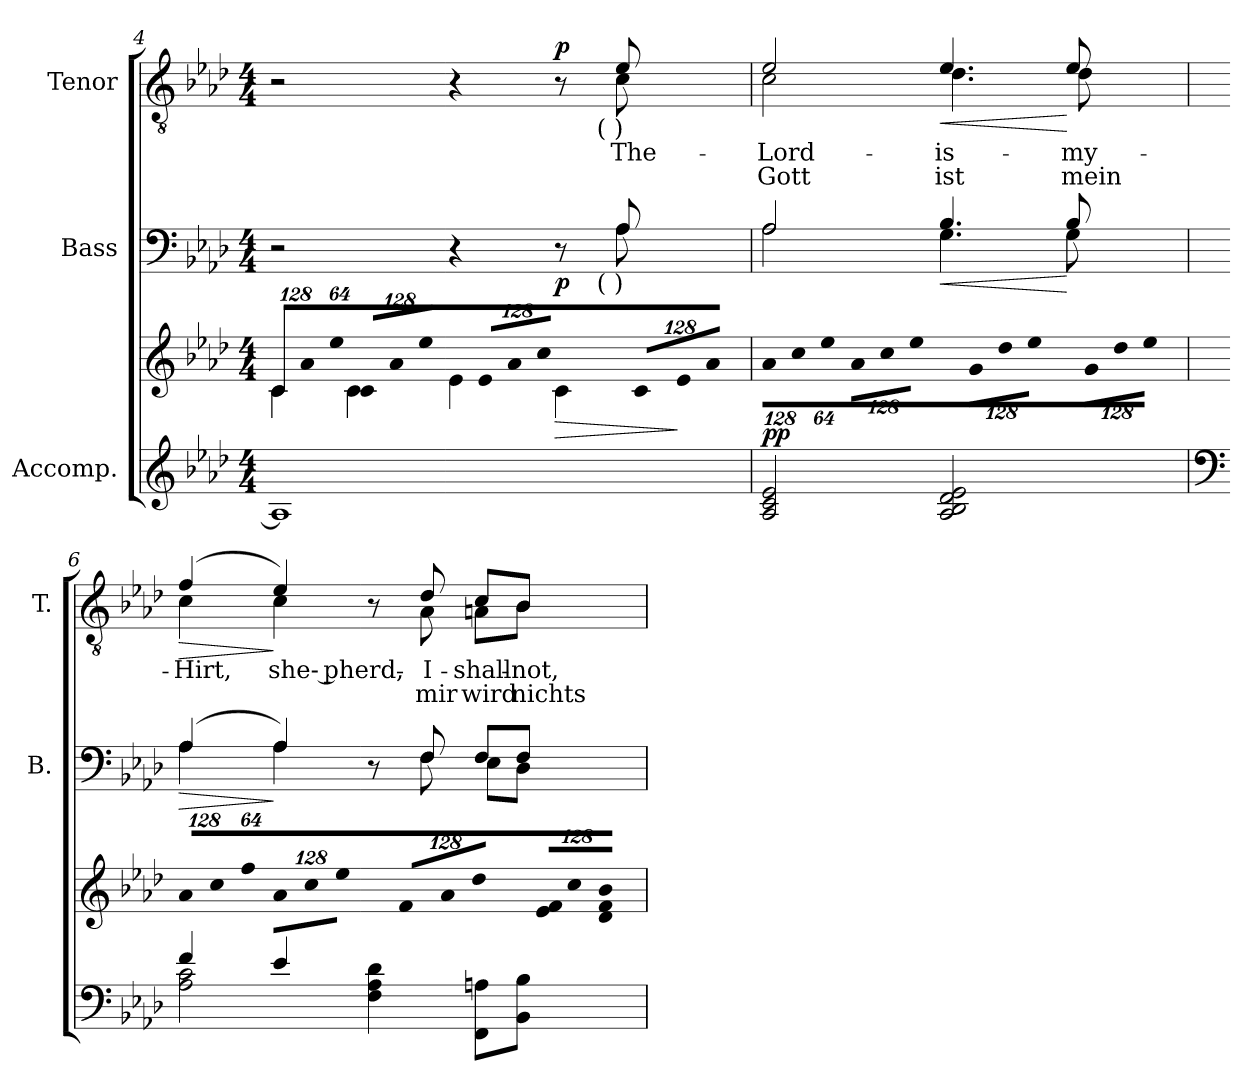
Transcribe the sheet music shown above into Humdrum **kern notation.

**kern	**kern	**dynam	**kern	**dynam	**kern	**text	**text	**dynam
*part3	*part3	*part3	*part2	*part2	*part1	*part1	*part1	*part1
*staff4	*staff3	*staff3/4	*staff2	*staff2	*staff1	*staff1	*staff1	*staff1
*I"Accomp.	*	*	*I"Bass	*	*I"Tenor	*	*	*
*	*	*	*I'B.	*	*I'T.	*	*	*
*clefG2	*clefG2	*	*clefF4	*	*clefGv2	*	*	*
*	*	*	*	*	*ITrd7c12	*	*	*
*k[b-e-a-d-]	*k[b-e-a-d-]	*	*k[b-e-a-d-]	*	*k[b-e-a-d-]	*	*	*
*A-:	*A-:	*	*A-:	*	*A-:	*	*	*
*M4/4	*M4/4	*	*M4/4	*	*M4/4	*	*	*
*	*Xbrackettup	*	*	*	*	*	*	*
=4	=4	=4	=4	=4	=4	=4	=4	=4
!	!LO:N:vis=8	!	!	!	!	!	!	!
*	*^	*	*^	*	*^	*	*	*
*	*	*	*	*	*^	*	*	*^	*	*	*
1A-i]	1024%85ci/L	4ci\	.	2r	2..ryy	2ryy	.	2r	2..ryy	2ryy	.	.	.
!	!LO:N:vis=8	!	!	!	!	!	!	!	!	!	!	!	!
.	1024%85a-i/	.	.	.	.	.	.	.	.	.	.	.	.
!	!LO:N:vis=8	!	!	!	!	!	!	!	!	!	!	!	!
.	512%43ee-i/J	.	.	.	.	.	.	.	.	.	.	.	.
!	!LO:N:vis=8	!	!	!	!	!	!	!	!	!	!	!	!
.	1024%85ci/L	4ci\	.	.	.	.	.	.	.	.	.	.	.
!	!LO:N:vis=8	!	!	!	!	!	!	!	!	!	!	!	!
.	1024%85a-i/	.	.	.	.	.	.	.	.	.	.	.	.
!	!LO:N:vis=8	!	!	!	!	!	!	!	!	!	!	!	!
.	512%43ee-i/J	.	.	.	.	.	.	.	.	.	.	.	.
!	!LO:N:vis=8	!	!	!	!	!	!	!	!	!	!	!	!
.	1024%85e-i/L	4e-i\	.	4r	.	4ryy	.	4r	.	4ryy	.	.	.
!	!LO:N:vis=8	!	!	!	!	!	!	!	!	!	!	!	!
.	1024%85a-i/	.	.	.	.	.	.	.	.	.	.	.	.
!	!LO:N:vis=8	!	!	!	!	!	!	!	!	!	!	!	!
.	512%43cci/J	.	.	.	.	.	.	.	.	.	.	.	.
!	!LO:N:vis=8	!	!LO:HP:b	!	!	!	!	!	!	!	!	!	!
.	1024%85ci/L	4ci\	>	8r	.	16ryy	p	8r	.	16ryy	.	.	p
.	.	.	.	.	.	64ryy	.	.	.	64ryy	.	.	.
.	.	.	.	.	.	256ryy	.	.	.	256ryy	.	.	.
.	.	.	.	.	.	1024ryy	.	.	.	1024ryy	.	.	.
!	!	!	!	!	!	!	!	!	!	!LO:TX:b:t=(    )	!	!	!
!	!	!	!	!	!	!LO:TX:b:t=(    )	!	!	!	!	!	!	!
!	!LO:N:vis=8	!	!	!	!	!	!	!	!	!	!	!	!
.	1024%85e-i/	.	.	.	.	8ryy	.	.	.	8ryy	.	.	.
!	!	!	!	!	!	!	!	!	!	!	!LO:LY:b:color=#000000	!	!
.	.	.	.	8A-i/	8A-i\	.	.	8E-i/	8Ci\	.	The-	.	.
!	!LO:N:vis=8	!	!	!	!	!	!	!	!	!	!	!	!
.	512%43a-i/J	.	.	.	.	.	.	.	.	.	.	.	.
.	.	.	.	.	.	32ryy	.	.	.	32ryy	.	.	.
.	.	.	.	.	.	128ryy	.	.	.	128ryy	.	.	.
.	.	.	.	.	.	512.ryy	.	.	.	512.ryy	.	.	.
*	*v	*v	*	*	*	*	*	*	*	*	*	*	*
.	.	]	.	.	.	.	.	.	.	.	.	.
!!LO:LB:g=z
=5	=5	=5	=5	=5	=5	=5	=5	=5	=5	=5	=5	=5
!	!LO:N:vis=8	!	!	!	!	!	!	!	!	!	!	!
*	*	*	*	*v	*v	*	*	*	*	*	*	*
*	*	*	*	*	*	*v	*v	*v	*	*	*
*	*	*	*	*^	*	*^	*	*	*
*	*	*	*	*	*	*	*	*^	*	*	*
!	!	!	!	!	!	!	!	!	!	!LO:LY:b:color=#000000	!LO:LY:b:color=#000000	!
*	*	*	*	*v	*v	*	*	*	*	*	*	*
*	*	*	*	*	*	*	*v	*v	*	*	*
2A-i/ 2ci 2e-i	1024%85a-i\L	pp	2A-i/	2A-i\	.	2E-i/	2Ci\	-Lord-	Gott	.
!	!LO:N:vis=8	!	!	!	!	!	!	!	!	!
.	1024%85cci\	.	.	.	.	.	.	.	.	.
!	!LO:N:vis=8	!	!	!	!	!	!	!	!	!
.	512%43ee-i\J	.	.	.	.	.	.	.	.	.
!	!LO:N:vis=8	!	!	!	!	!	!	!	!	!
.	1024%85a-i\L	.	.	.	.	.	.	.	.	.
!	!LO:N:vis=8	!	!	!	!	!	!	!	!	!
.	1024%85cci\	.	.	.	.	.	.	.	.	.
!	!LO:N:vis=8	!	!	!	!	!	!	!	!	!
.	512%43ee-i\J	.	.	.	.	.	.	.	.	.
!	!LO:N:vis=8	!	!	!	!LO:HP:b	!	!	!	!	!
!	!	!	!	!	!	!	!	!LO:LY:b:color=#000000	!LO:LY:b:color=#000000	!LO:HP:b
2A-i/ 2B-i 2d-i 2e-i	1024%85gi\L	.	4.B-i/	4.Gi\	<	4.E-i/	4.D-i\	-is-	ist	<
!	!LO:N:vis=8	!	!	!	!	!	!	!	!	!
.	1024%85dd-i\	.	.	.	.	.	.	.	.	.
!	!LO:N:vis=8	!	!	!	!	!	!	!	!	!
.	512%43ee-i\J	.	.	.	.	.	.	.	.	.
!	!LO:N:vis=8	!	!	!	!	!	!	!	!	!
.	1024%85gi\L	.	.	.	.	.	.	.	.	.
!	!LO:N:vis=8	!	!	!	!	!	!	!	!	!
.	1024%85dd-i\	.	.	.	.	.	.	.	.	.
!	!	!	!	!	!	!	!	!LO:LY:b:color=#000000	!LO:LY:b:color=#000000	!
.	.	.	8B-i/	8Gi\	[	8E-i/	8D-i\	-my-	mein	[
!	!LO:N:vis=8	!	!	!	!	!	!	!	!	!
.	512%43ee-i\J	.	.	.	.	.	.	.	.	.
=6	=6	=6	=6	=6	=6	=6	=6	=6	=6	=6
*clefF4	*	*	*	*	*	*	*	*	*	*
*^	*	*	*	*	*	*	*	*	*	*
!	!	!LO:N:vis=8	!	!	!	!LO:HP:b	!	!	!	!	!
!	!	!	!	!	!	!	!	!	!LO:LY:b:color=#000000	!	!LO:HP:b
4fi/	2A-i\ 2ci	1024%85a-i\L	.	(4A-i/	4A-i\	>	(4Fi/	4Ci\	Hirt,	.	>
!	!	!LO:N:vis=8	!	!	!	!	!	!	!	!	!
.	.	1024%85cci\	.	.	.	.	.	.	.	.	.
!	!	!LO:N:vis=8	!	!	!	!	!	!	!	!	!
.	.	512%43ffi\J	.	.	.	.	.	.	.	.	.
!	!	!LO:N:vis=8	!	!	!	!	!	!	!	!	!
!	!	!	!	!	!	!	!	!	!LO:LY:b:color=#000000	!	!
4e-i/	.	1024%85a-i\L	.	4A-i/)	4A-i\	]	4E-i/)	4Ci\	-she- pherd,-	.	]
!	!	!LO:N:vis=8	!	!	!	!	!	!	!	!	!
.	.	1024%85cci\	.	.	.	.	.	.	.	.	.
!	!	!LO:N:vis=8	!	!	!	!	!	!	!	!	!
.	.	512%43ee-i\J	.	.	.	.	.	.	.	.	.
!	!	!LO:N:vis=8	!	!	!	!	!	!	!	!	!
4Fi\ 4A-i 4d-i	2ryy	1024%85fi/L	.	8r	8ryy	.	8r	8ryy	.	.	.
!	!	!LO:N:vis=8	!	!	!	!	!	!	!	!	!
.	.	1024%85a-i/	.	.	.	.	.	.	.	.	.
!	!	!	!	!	!	!	!	!	!LO:LY:b:color=#000000	!LO:LY:b:color=#000000	!
.	.	.	.	8Fi/	8Fi\	.	8D-i/	8AA-i\	-I-	mir	.
!	!	!LO:N:vis=8	!	!	!	!	!	!	!	!	!
.	.	512%43dd-i/J	.	.	.	.	.	.	.	.	.
!	!	!LO:N:vis=8	!	!	!	!	!	!	!	!	!
!	!	!	!	!	!	!	!	!	!LO:LY:b:color=#000000	!LO:LY:b:color=#000000	!
8FFi\ 8Ani\L	.	1024%85e-i/ 1024%85fi/L	.	8Fi/L	8E-i\L	.	8Ci/L	8AAni\L	-shall-	wird	.
!	!	!LO:N:vis=8	!	!	!	!	!	!	!	!	!
.	.	1024%85cci/	.	.	.	.	.	.	.	.	.
!	!	!	!	!	!	!	!	!	!LO:LY:b:color=#000000	!LO:LY:b:color=#000000	!
8BB-i\ 8B-i\J	.	.	.	8Fi/J	8D-i\J	.	8BB-i/J	8BB-i\J	-not,-	nichts	.
!	!	!LO:N:vis=8	!	!	!	!	!	!	!	!	!
.	.	512%43d-i/ 512%43fi/ 512%43b-i/J	.	.	.	.	.	.	.	.	.
*	*	*	*	*v	*v	*	*	*	*	*	*
*v	*v	*	*	*	*	*v	*v	*	*	*
=	=	=	=	=	=	=	=	=
*-	*-	*-	*-	*-	*-	*-	*-	*-
